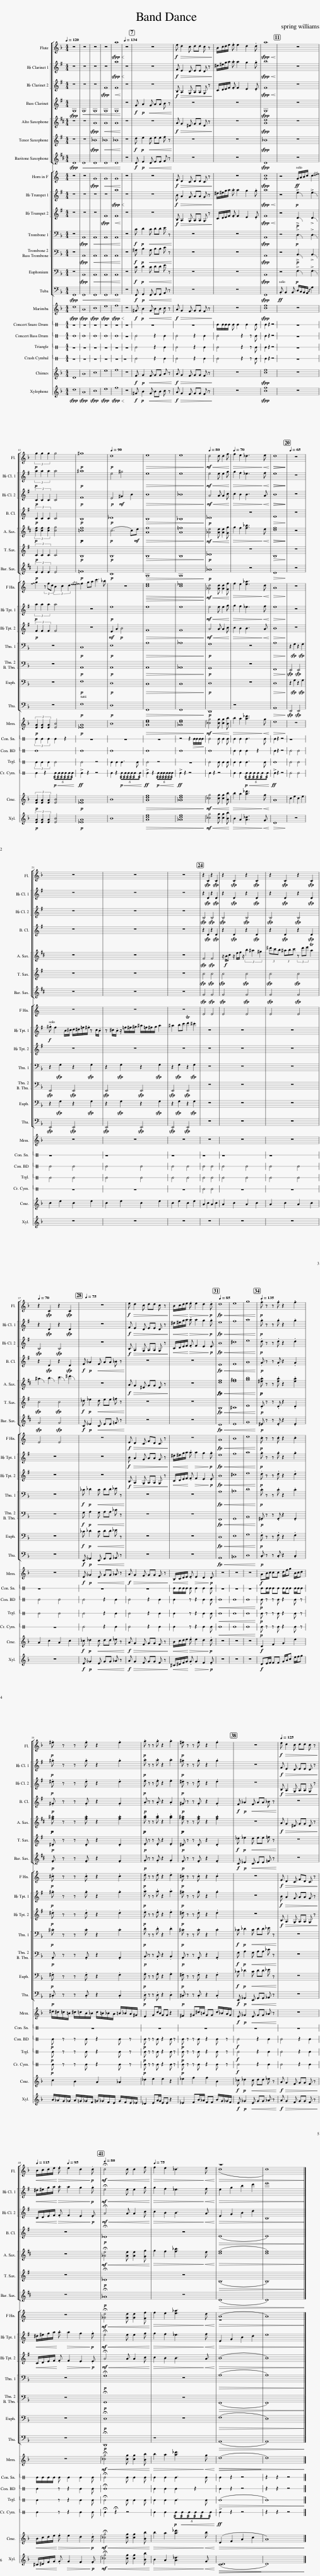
X:1
%%score [ ( 1 2 ) [ 3 4 ] 5 [ 6 7 8 ] ] [ 9 [ 10 11 ] [ 12 13 ] 14 15 ] 16 17 18 19 20 21 22
L:1/8
Q:1/4=120
M:4/4
I:linebreak $
K:F
V:1 treble
V:2 treble
V:3 treble transpose=-2
V:4 treble transpose=-2
V:5 treble transpose=-14
V:6 treble transpose=-9
V:7 treble transpose=-14
V:8 treble transpose=-21
V:9 treble transpose=-7
V:10 treble transpose=-2
V:11 treble transpose=-2
V:12 bass
V:13 bass
V:14 bass
V:15 bass
V:16 treble
V:17 perc stafflines=1
K:none
V:18 perc stafflines=1
K:none
V:19 perc stafflines=1
K:none
V:20 perc stafflines=1
K:none
V:21 treble
V:22 treble transpose=12
V:1
 z8 | z8 | z8 | z8 |!<(! a8!<)! | %5
[Q:1/4=134] z8 | z8 |!f! e!>(! d2 c dd c z!>)! | B/c/d/e/ .e e2 d2 .d |!<(! a8!<)! | %10
 z8 |$!p! (3g2 g2 g2 g4 |!p! ^g8 |[Q:1/4=90]!p! d8 |!>(! e8 | %15
 e8!>)! |!mf![Q:1/4=80]!<(! d4 d d2 f!<)! |[Q:1/4=70]!>(! f2 e2 _d3!>)!!<(! e!<)! |!>(!!>(! d8!>)!!>)! |[Q:1/4=65] z8 |$ %20
 z8 | z8 | z8 | z2 C2 z2 C2 | z2 C2 z2 C2 | %25
 z2 C2 z2 C2 |$[Q:1/4=70] z2 C2 z2 C2 |[Q:1/4=75] z8 |!f! e!>(! d2 c dd c z!>)! |!<(! B/c/d/e/!<)!!>(! .e e2 d2!>)!!p! .d | %30
[Q:1/4=85]!<(! d8 | e8 | g8!<)! |[Q:1/4=135]!p! .f z z .f z2 .f2 |$!p! .^f z z .f z2 .f2 | %35
!p! .g z z .g z2 .g2 |!p! .^f z z .f z2 .f2 | z8 |!f![Q:1/4=125] e!>(! d2 c dd c z!>)! |$[Q:1/4=115]!<(! B/c/d/e/!<)!!>(! .e[Q:1/4=95] e2 d2!>)!!p! .d | %40
!mf![Q:1/4=80]!<(! !fermata!d4 d d2 f!<)! |[Q:1/4=75]!>(! f2 e2 _d3!>)!!<(! e!<)! |!>(! (z8 | d8)!>)! |] %44
V:2
 x8 | x8 | x8 | x8 | x8 | %5
 x8 | x8 | x8 | x8 | x8 | %10
 x8 |$ x8 | x8 | x8 | x8 | %15
 x8 | x8 | x8 | x8 | x8 |$ %20
 x8 | x8 | x8 | x8 | x8 | %25
 x8 |$ x8 | x8 | x8 | x8 | %30
 x8 | x8 | x8 | x8 |$ x8 | %35
 x8 | x8 | x8 | x8 |$ x8 | %40
 x8 | x8 | d8 | x8 |] %44
V:3
[K:G] z8 | z8 | z8 | z8 |!<(! a8!<)! | %5
 z8 | z8 |!f! F!>(! E2 D EE D z!>)! | ^d/^e/g/a/ .a a2 g2 .g |!<(! b8!<)! | %10
 z8 |$!p! (3a2 a2 a2 a4 |!p! ^a8 | e4 ^g4 |!>(! e8 | %15
 e8!>)! |!mf!!<(! e4 e e2 g!<)! |!>(! g2 f2 _e3!>)!!<(! f!<)! |!>(!!>(! e8!>)!!>)! | z8 |$ %20
 z8 | z8 | z8 | z2 D2 z2 D2 | z2 D2 z2 D2 | %25
 z2 D2 z2 D2 |$ z2 D2 z2 D2 | z8 |!f! F!>(! E2 D EE D z!>)! |!<(! ^d/^e/g/a/!<)!!>(! .a a2 g2!>)!!p! .g | %30
!<(! e8 | f8 | a8!<)! |!p! .g z z .g z2 .g2 |$!p! .^g z z .g z2 .g2 | %35
!p! .a z z .a z2 .a2 |!p! .^g z z .g z2 .g2 | z8 |!f! F!>(! E2 D EE D z!>)! |$!<(! ^d/^e/g/a/!<)!!>(! .a a2 g2!>)!!p! .g | %40
!mf!!<(! !fermata!e4 e e2 g!<)! |!>(! g2 f2 _e3!>)!!<(! f!<)! |!>(! e2 g2 b2 d'2 | e'8!>)! |] %44
V:4
[K:G] z8 | z8 | z8 | F8 |!<(! F8!<)! | %5
 z8 | z8 |!f! B,!>(! A,2 G, A,A, G, z!>)! | C/D/E/F/ .F F2 E2 .E |!<(! F8!<)! | %10
 z8 |$!p! (3C2 C2 C2 C4 |!p! F8 |!p! E4!mf! ^G2 B2 |!>(! B8 | %15
 _B8!>)! |!mf!!<(! A4 A A2 c!<)! |!>(! c2 B2 B3!>)!!<(! A!<)! |!>(!!>(! B8!>)!!>)! | z8 |$ %20
 z8 | z8 | z8 | B,4 B,4 | B,4 B,4 | %25
 B,4 B,4 |$ B,4 B,4 | z8 |!f! B,!>(! A,2 G, A,A, G, z!>)! |!<(! C/D/E/F/!<)!!>(! .F F2 E2!>)!!p! .E | %30
!<(! B8 | ^c8 | e8!<)! |!p! .d z z .d z2 .d2 |$!p! .^d z z .d z2 .d2 | %35
!p! .e z z .e z2 .e2 |!p! .^d z z .d z2 .d2 | z8 |!f! B,!>(! A,2 G, A,A, G, z!>)! |$!<(! C/D/E/F/!<)!!>(! .F F2 E2!>)!!p! .E | %40
!mf!!<(! !fermata!A4 A A2 c!<)! |!>(! c2 B2 B3!>)!!<(! A!<)! |!>(! E2 G2 B2 d2 | B,8!>)! |] %44
V:5
[K:G] G,8 |!<(! G,8 | G,8 | G,8 | G,8!<)! | %5
 z8 |!f! G!p! A2!<(! G AA B z!<)! | z8 | z8 | G,8 | %10
 z8 |$!p! (3C2 C2 C2 C4 |!p! B,8 |!p! _D8 |!>(! B,8 | %15
 _B,8!>)! |!p! _D8 | z8 |!>(! E8!>)! | z8 |$ %20
 z8 | z8 | z8 | z2 D2 z2 D2 | z2 D2 z2 D2 | %25
 z2 D2 z2 D2 |$ z2 D2 z2 D2 |!f! F!p! _A2!<(! F AA _B z!<)! | z8 | z8 | %30
!<(! E8 | F8 | A8!<)! |!p! .G z z .G z2 .G2 |$!p! .^G z z .G z2 .G2 | %35
!p! .A z z .A z2 .A2 |!p! .^G z z .G z2 .G2 |!f! F!p! _A2!<(! F AA _B z!<)! | z8 |$ z8 | %40
!p! !fermata!_D8 | z8 |!>(! (E8 | E8)!>)! |] %44
V:6
[K:D] z8 | z8 | A8 |!<(! A8 | A8!<)! | %5
 z8 | z8 |!f! A!>(! G2 ^E GG E z!>)! | z8 | [Ad]8 | %10
 z8 |$!p! (3[cf]2 [cf]2 [cf]2 [cg]4 |!p!!p! [=cf]8 |!p! (c6 c)!mf!e |!>(! [Af]8 | %15
 [A=f]8!>)! |!mf!!<(! [_Ae]4 [Ae] [Ae]2 [Gg]!<)! |!>(! g2 f2 [f_b]3!>)!!<(! e!<)! |!>(!!>(! [df]8!>)!!>)! | z8 |$ %20
 z8 | z8 | z8 | F4 F4 | z/!f! B/c z/ e/f/ z/ (3b2 ^a2 ^g2 | %25
 (3^d'c'b (3^abc' (3z d'e' Ta2 |$ ^a2 b2 c'2 ^d'2 | z8 |!f! A!>(! G2 ^E GG E z!>)! | z8 | %30
!<(! [df]8 | [e^g]8 | [gb]8!<)! |!p!!p! .[^ea] z z .[ea] z2 .[ea]2 |$!p!!p! .[f^a] z z .[fa] z2 .[fa]2 | %35
!p!!p! .[gb] z z .[gb] z2 .[gb]2 |!p!!p! .[f^a] z z .[fa] z2 .[fa]2 | z8 |!f! A!>(! G2 ^E GG E z!>)! |$ z8 | %40
!mf!!<(! !fermata![_Ae]4 [Ae] [Ae]2 [Gg]!<)! |!>(! g2 f2 [f_b]3!>)!!<(! e!<)! |!>(! ([df]8 | [df]8)!>)! |] %44
V:7
[K:G] z8 | z8 | _B8 |!<(! _B8 | _B8!<)! | %5
 z8 |!f! d!p! e2!<(! d ee f z!<)! | z8 | z8 | _B8 | %10
 z8 |$!p! (3C2 C2 C2 C4 |!p! B,8 |!p! B,8 |!>(! B,8 | %15
 B,8!>)! |!p! _D8 | z8 |!>(! B,8!>)! | z8 |$ %20
 z8 | z8 | z8 | B4 B4 | B4 B4 | %25
 B4 B4 |$ B4 B4 |!f! _d!p! _e2!<(! d ee =f z!<)! | z8 | z8 | %30
!<(! B,8 | ^C8 | E8!<)! |!p! .D z z .D z2 .D2 |$!p! .^D z z .D z2 .D2 | %35
!p! .E z z .E z2 .E2 |!p! .^D z z .D z2 .D2 |!f! _d!p! _e2!<(! d ee =f z!<)! | z8 |$ z8 | %40
!p! !fermata!_D8 | z8 |!>(! (B,8 | B,8)!>)! |] %44
V:8
[K:D] D8 |!<(! D8 | D8 | D8 | D8!<)! | %5
 z8 |!f! D!p! E2!<(! D EE F z!<)! | z8 | z8 | D8 | %10
 z8 |$!p! (3E2 E2 E2 E4 |!p! =F8 |!p! C8 |!>(! A,8 | %15
 A,8!>)! |!p! _A8 | z8 |!>(! D8!>)! | z8 |$ %20
 z8 | z8 | z8 | F4 F4 | F4 F4 | %25
 F4 F4 |$ F4 F4 |!f! C!p! _E2!<(! C EE =F z!<)! | z8 | z8 | %30
!<(! D8 | E8 | G8!<)! |!p! .^E z z .E z2 .E2 |$!p! .F z z .F z2 .F2 | %35
!p! .G z z .G z2 .G2 |!p! .F z z .F z2 .F2 |!f! C!p! _E2!<(! C EE =F z!<)! | z8 |$ z8 | %40
!p! !fermata!_A8 | z8 |!>(! (D8 | D8)!>)! |] %44
V:9
[K:C] z8 | z8 | G8 |!<(! G8 | G8!<)! | %5
 z8 | z8 |!f! E!>(! D2 C DD C z!>)! | z8 | [Gc]8 | %10
 z4!ff! G/A/B/c/ !~(!c2 |$ !~)!g2 (3z fd (3B2 c2 !~(!d2 | !~)!f2 ga c'3 _b | z8 |!>(! [ce]8 | %15
 [c_e]8!>)! |!mf!!<(! [_Gd]4 [Gd] [Gd]2 [Ff]!<)! |!>(! f2 e2 [e_a]3!>)!!<(! d!<)! |!>(! A8!>)! | z8 |$ %20
 z8 | z8 | z8 | E4 E4 | E4 E4 | %25
 E4 E4 |$ E4 E4 | z8 |!f! E!>(! D2 C FD C z!>)! | z8 | %30
!<(! A8 | B8 | d8!<)! |!p! .c z z .c z2 .c2 |$!p! .^c z z .c z2 .c2 | %35
!p! .d z z .d z2 .d2 |!p! .^c z z .c z2 .c2 | z8 |!f! E!>(! D2 C FD C z!>)! |$ z8 | %40
!mf!!<(! !fermata![_Gd]4 [Gd] [Gd]2 [Ff]!<)! |!>(! f2 e2 [e_a]3!>)!!<(! d!<)! |!>(! (A8 | A8)!>)! |] %44
V:10
[K:G] z8 | z8 | z8 | z8 |!<(! a8!<)! | %5
 z8 | z8 |!f! B!>(! A2 G AA G z!>)! | ^d/^e/g/a/ .a a2 g2 .g |!<(! a8!<)! | %10
 z4!p! !>!e2 !>!e2 |$!p! (3a2 a2 a2 a4 | z8 |!p! e8 |!>(! e8 | %15
 e8!>)! |!mf!!<(! e4 e e2 g!<)! |!>(! g2 f2 _e3!>)!!<(! f!<)! |!>(! e8!>)! | z8 |$ %20
!f! .^g f2 B/^c/ d/^d/=f/.^f/ z c/.B/ | z ^c/.B/ z/ =f/^f/^g/ ^a/=f/^f/g/ a2 | ^a2 bc' Td'2 .^c'2 | z8 | z8 | %25
 z8 |$ z8 | z8 |!f! B!>(! A2 G AA G z!>)! |!<(! ^d/^e/g/a/!<)! .a!>(! a2 g2!>)!!p! .g | %30
!<(! e8 | f8 | a8!<)! |!p! .g z z .g z2 .g2 |$!p! .^g z z .g z2 .g2 | %35
!p! .a z z .a z2 .a2 |!p! .^g z z .g z2 .g2 | z8 |!f! B!>(! A2 G AA G z!>)! |$!<(! ^d/^e/g/a/!<)! .a!>(! a2 g2!>)!!p! .g | %40
!mf!!<(! !fermata!e4 e e2 g!<)! |!>(! g2 f2 _e3!>)!!<(! f!<)! |!>(! E2 G2 B2 d2 | e8!>)! |] %44
V:11
[K:G] z8 | z8 | z8 | F8 |!<(! F8!<)! | %5
 z8 | z8 |!f! B,!>(! A,2 G, A,A, G, z!>)! | C/D/E/F/ .F F2 E2 .E |!<(! F8!<)! | %10
 z4!p! !>!D2 !>!D2 |$!p! (3F2 F2 F2 F4 | z8 |!mf! E2 A2!p! B4 |!>(! G8 | %15
 G8!>)! |!mf!!<(! A4 A A2 c!<)! |!>(! c2 B2 B3!>)!!<(! A!<)! |!>(! B8!>)! | z8 |$ %20
 z8 | z8 | z8 | z8 | z8 | %25
 z8 |$ z8 | z8 |!f! B,!>(! A,2 G, A,A, G, z!>)! |!<(! C/D/E/F/!<)! .F!>(! F2 E2!>)!!p! .E | %30
!<(! B8 | ^c8 | e8!<)! |!p! .d z z .d z2 .d2 |$!p! .^d z z .d z2 .d2 | %35
!p! .e z z .e z2 .e2 |!p! .^d z z .d z2 .d2 | z8 |!f! B,!>(! A,2 G, A,A, G, z!>)! |$!<(! C/D/E/F/!<)! .F!>(! F2 E2!>)!!p! .E | %40
!mf!!<(! !fermata!A4 A A2 c!<)! |!>(! c2 B2 B3!>)!!<(! A!<)! |!>(! (B8 | B8)!>)! |] %44
V:12
 z8 | A,,8 |!<(! A,,8 | A,,8 | A,,8!<)! | %5
 z8 |!f! C!p! D2!<(! C DD E z!<)! | z8 | z8 | A,,8 | %10
 z4!p! !>!D,2 !>!D,2 |$ z8 |!p! C,8 |!p! E,8 |!>(! A,8 | %15
 _A,8!>)! |!p! G,8 | z8 |!>(! A,8!>)! | z2 G,2 z2 G,2 |$ %20
 z2 G,2 z2 G,2 | z2 G,2 z2 G,2 | z2 G,2 z2 G,2 | z8 | z8 | %25
 z8 |$ z8 |!f! _C!p! _D2!<(! C DD _E z!<)! | z8 | z8 | %30
!<(! A,8 | =B,8 | D8!<)! |!p! .C z z .C z2 .C2 |$!p! .^C z z .C z2 .C2 | %35
!p! .D z z .D z2 .D2 |!p! .^C z z .C z2 .C2 |!f! _C!p! _D2!<(! C DD _E z!<)! | z8 |$ z8 | %40
!p! !fermata!G,8 | z8 |!>(! (A,8 | A,8)!>)! |] %44
V:13
 z8 | A,,8 |!<(! A,,8 | A,,8 | A,,8!<)! | %5
 z8 |!f! ^G,!p! B,2!<(! G, B,B, C z!<)! | z8 | z8 | A,,8 | %10
 z4!p! !>!B,,2 !>!B,,2 |$ z8 |!p! A,,8 |!p! A,,8 |!>(! A,,8 | %15
 _A,,8!>)! |!p! G,,8 | z8 |!>(! F,,8!>)! | E,,4 E,,4 |$ %20
 E,,4 E,,4 | E,,4 E,,4 | E,,4 E,,4 | z8 | z8 | %25
 z8 |$ z8 |!f! G,!p! A,2!<(! G, A,A, _C z!<)! | z8 | z8 | %30
!<(! F,,8 | G,,8 | B,,8!<)! |!p! .^G,, z z .G,, z2 .G,,2 |$!p! .A,, z z .A,, z2 .A,,2 | %35
!p! .B,, z z .B,, z2 .B,,2 |!p! .A,, z z .A,, z2 .A,,2 |!f! G,!p! A,2!<(! G, A,A, _C z!<)! | z8 |$ z8 | %40
!p! !fermata!G,,8 | z8 |!>(! (F,,8 | F,,8)!>)! |] %44
V:14
 z8 | A,,8 |!<(! A,,8 | A,,8 | A,,8!<)! | %5
 z8 |!f! C!p! D2!<(! C DD E z!<)! | z8 | z8 | A,,8 | %10
 z4!p! !>!F,2 !>!F,2 |$ z8 |!p! F,8 |!p! D,8 |!>(! C,8 | %15
 C,8!>)! |!p! D,8 | z8 |!>(! D,8!>)! | z2 G,2 z2 G,2 |$ %20
 z2 G,2 z2 G,2 | z2 G,2 z2 G,2 | z2 G,2 z2 G,2 | z8 | z8 | %25
 z8 |$ z8 |!f! _C!p! _D2!<(! C DD _E z!<)! | z8 | z8 | %30
!<(! D,8 | E,8 | G,8!<)! |!p! .F, z z .F, z2 .F,2 |$!p! .^F, z z .F, z2 .F,2 | %35
!p! .G, z z .G, z2 .G,2 |!p! .^F, z z .F, z2 .F,2 |!f! _C!p! _D2!<(! C DD _E z!<)! | z8 |$ z8 | %40
!p! !fermata!D,8 | z8 |!>(! (F,8 | D,8)!>)! |] %44
V:15
 F,,8 |!<(! F,,8 | F,,8 | F,,8 | F,,8!<)! | %5
 z8 |!f! F,,!p! G,,2!<(! F,, G,,G,, A,, z!<)! | z8 | z8 | F,,8 | %10
!ff! .B,, B,,2 B,, D,/C,/B,,/!~(!A,,/ !~)!A,2 |$ z8 |!p! F,8 |!p! D,8 |!>(! F,,8 | %15
 F,,8!>)! |!p! D,,8 | z8 |!>(! A,,8!>)! | E,,4 E,,4 |$ %20
 E,,4 E,,4 | E,,4 E,,4 | E,,4 E,,4 | z8 | z8 | %25
 z8 |$ z8 |!f! E,,!p! _G,,2!<(! E,, G,,G,, _A,, z!<)! | z8 | z8 | %30
!<(! A,,8 | =B,,8 | D,8!<)! |!p! .C, z z .C, z2 .C,2 |$!p! .^C, z z .C, z2 .C,2 | %35
!p! .D, z z .D, z2 .D,2 |!p! .^C, z z .C, z2 .C,2 |!f! E,,!p! _G,,2!<(! E,, G,,G,, _A,, z!<)! | z8 |$ z8 | %40
!p! !fermata!D,,8 | z8 |!>(! (A,,8 | A,,8)!>)! |] %44
V:16
 d8 | A8 | c8 | e8 |!<(! f8!<)! | %5
 z8 |!f! ^G!p! B2!<(! G BB c z!<)! |!f! A!>(! G2 F GG F z!>)! | z8 | [cf]8 | %10
 z8 |$!p! (3[EA]2 [EA]2 [EA]2 [EB]4 |!p! [_EA]8 | B8 |!>(! [Adf]8 | %15
 [_Adf]8!>)! |!mf!!<(! [_cg]4 [cg] [cg]2 [Bb]!<)! |!>(! b2 a2 [a_d']3!>)!!<(! g!<)! |!>(! d8!>)! | z8 |$ %20
 z8 | z8 | z8 | z8 | z8 | %25
 z8 |$ z8 |!f! E!p! _G2!<(! E GG _A z!<)! |!f! A!>(! G2 F GG F z!>)! |!<(! B,/C/D/E/!<)! .E!>(! E2 D2!>)!!p! .D | %30
 z8 | z8 | z8 |!f! AB/c/ cc d/f/g B/c/d |$ ^d/^c/=c/=B/ ^c/=c/B/_B/ c/=B/_B/A/ =B/_B/A/^G/ | %35
 E2 Gc/B/ GG z2 | ^F2 ^G^c/=B/ GG c/_B/A/G/ |!f! E!p! _G2!<(! E GG _A z!<)! | z8 |$ z8 | %40
!mf!!<(! !fermata![_cg]4 [cg] [cg]2 [Bb]!<)! |!>(! b2 a2 [a_d']3!>)!!<(! g!<)! |!>(!!>(! (d8!>)! | d8)!>)! |] %44
V:17
[K:C] z8 | z8 | z8 | z8 | z8 | %5
 z8 | z8 | z8 | E/E/E/E/ E E2 E2 E | E2 z2 z4 | %10
 z8 |$ (3E2 E2 E2 E2 z2 | z8 | z8 | z8 | %15
 z4 z2!>(! E/E/E/E/!>)! | E4 E E2 E | E2 E2 E3 E | E2 z2 z4 | z8 |$ %20
 z8 | z8 | z8 | z8 | z8 | %25
 z8 |$ z8 | z8 | z8 | E/E/E/E/ E E2 E2 E | %30
 z8 | z8 | z8 | EE/E/ EE E/E/E E/E/E |$ z8 | %35
 z8 | z8 | z8 | z8 |$ E/E/E/E/ E E2 E2 E | %40
 !fermata!E4 E E2 E | E2 E2 E3 E | E2 z2 z4 | z2 z2 z4 |] %44
V:18
[K:C] E8 | E8 | E8 | E8 | E8 | %5
 z8 | E4 z2 E2 | E4 z2 E2 | E4 z2 z E | E2 z2 z4 | %10
 z8 |$ E8 | E8 | E8 | E8 | %15
 E8 | E8 | E2 E2 E2 z2 | E2 z2 z4 | E4 E4 |$ %20
 E4 E4 | E4 E4 | E4 E4 | E4 E4 | E4 E4 | %25
 E4 E4 |$ E4 E4 | E4 z2 E2 | E4 z2 E2 | E2 z z2 E2 E | %30
!<(! E8 | E8 | E8!<)! |!p! E z z E z2 E z |$!p! E z z E z2 E z | %35
!p! E z z E z2 E z |!p! E z z E z2 E z |!f! E4 z2 E2 | E4 z2 E2 |$ E2 z z2 E2 E | %40
 !fermata!E8 | E2 E2 E2 z2 | E2 z2 z4 | z2 z2 z4 |] %44
V:19
[K:C] z8 | z8 | z8 | z8 | z8 | %5
 z8 | E4 z2 E2 | E4 z2 E2 | E4 z2 z E | E2 z2 z4 | %10
 z8 |$ (3E2 E2 E2 E4 | E4 z4 | E2 E2 E3 E | E4 z4 | %15
 z8 | E4 E E2 E | E2 E2 E3 E | E8 | E4 E4 |$ %20
 E4 E4 | E4 E4 | E4 E4 | E4 E4 | E4 E4 | %25
 E4 E4 |$ E4 E4 | E4 z2 E2 | E4 z2 E2 | E2 z z2 E2 E | %30
!<(! E8 | E8 | E8!<)! |!p! E z z E z2 E z |$!p! E z z E z2 E z | %35
!p! E z z E z2 E z |!p! E z z E z2 E z |!f! E4 z2 E2 | E4 z2 E2 |$ E2 z z2 E2 E | %40
 !fermata!E4 E E2 E | E2 E2 E3 E |!>(! (E8 | E8)!>)! |] %44
V:20
[K:C] z8 | z8 | z8 | z8 | z8 | %5
 z8 | E4 z2 E2 | E4 z2 E2 | E4 z2 z E | E2 z2 z4 | %10
 z8 |$ E2 z2!p! (6:4:6!//!E!<(!!//!E!//!E!//!E!//!E!//!E!<)! |!ff! !>!E2 z2 z4 | E2 z2!p! (6:4:6!//!E!<(!!//!E!//!E!//!E!//!E!//!E!<)! |!ff! !>!E2 z2!p! (6:4:6!//!E!<(!!//!E!//!E!//!E!//!E!//!E!<)! | %15
!ff! !>!E2 z2 z4 | E2 z2 z4 | E2 E2!p! (6:4:6!//!E!<(!!//!E!//!E!//!E!//!E!//!E!<)! |!ff! !>!E2 z2 z4 | E4 E4 |$ %20
 z8 | z8 | z8 | E4 E4 | z8 | %25
 z8 |$ z8 | E4 z2 E2 | E4 z2 E2 | E2 z z2 E2 E | %30
!<(! E8 | E8 | E8!<)! |!p! E z z E z2 E z |$!p! E z z E z2 E z | %35
!p! E z z E z2 E z |!p! E z z E z2 E z |!f! E4 z2 E2 | E4 z2 E2 |$ E2 z z2 E2 E | %40
 !fermata!E2 !fermata!z2 z4 | E2 E2!p! (6:4:6!//!E!<(!!//!E!//!E!//!E!//!E!//!E!<)! |!ff! !>!E2 z2 z4 | z2 z2 z4 |] %44
V:21
 D8 | A8 | c8 | e8 | f8 | %5
 z8 |!f! F!p! G2!<(! F GG A z!<)! |!f! A!>(! G2 F GG F z!>)! | z8 | [cf]8 | %10
 z8 |$!p! (3[EA]2 [EA]2 [EA]2 [EB]4 |!p! [_EA]8 | B8 |!>(! [Adf]8 | %15
 [_Adf]8!>)! |!mf!!<(! [_cg]4 [cg] [cg]2 [Bb]!<)! |!>(! b2 a2 [a_d']3!>)!!<(! g!<)! | A8 | c2 e2 c2 e2 |$ %20
 c2 e2 c2 e2 | c2 e2 c2 e2 | c2 e2 c2 e2 | A2 c2 A2 c2 | A2 c2 A2 c2 | %25
 A2 c2 A2 c2 |$ A2 c2 A2 c2 |!f! _c!p! _d2!<(! c dd _e z!<)! |!f! A!>(! G2 F GG F z!>)! |!<(! B/c/d/e/!<)!!>(! .e e2 d2!>)!!p! .d | %30
 z8 | z8 | z8 |!f! D2 F2 G2 e2 |$ c2 B2 A2 _A2 | %35
 _d2 e2 e2 z2 | _e2 f2 f2 B2 |!f! _c!p! _d2!<(! c dd _e z!<)! |!f! A!>(! G2 F GG F z!>)! |$!<(! B/c/d/e/!<)!!>(! .e e2 d2!>)!!p! .d | %40
!mf!!<(! !fermata![_cg]4 [cg] [cg]2 [Bb]!<)! |!>(! b2 a2 [a_d']3!>)!!<(! b!<)! |!>(! (D2 F2 A2 c2 | A8)!>)! |] %44
V:22
 d8 | A8 | c8 | e8 |!<(! f8!<)! | %5
 z8 |!f! ^G!p! B2!<(! G BB c z!<)! |!f! A!>(! G2 F GG F z!>)! | z8 | [cf]8 | %10
 z8 |$!p! (3[EA]2 [EA]2 [EA]2 [EB]4 |!p! [_EA]8 | B8 |!>(! [Adf]8 | %15
 [_Adf]8!>)! |!mf!!<(! [_cg]4 [cg] [cg]2 [Bb]!<)! |!>(! B2 A2 [A_d]3!>)!!<(! G!<)! |!>(! D8!>)! | z8 |$ %20
 z8 | z8 | z8 | z8 | z8 | %25
 z8 |$ z8 |!f! E!p! _G2!<(! E GG _A z!<)! |!f! A!>(! G2 F GG F z!>)! |!<(! ^C/^D/F/G/!<)! .G!>(! G2 F2!>)!!p! .F | %30
 z8 | z8 | z8 |!f! DE/F/ FF G/B/c e/f/g |$ B/_A/G/_G/ A/=G/_G/F/ =G/_G/F/E/ G/F/E/_E/ | %35
 _D2 EA/G/ EE z2 | _E2 FB/_A/ FF B/G/_G/F/ |!f! E!p! _G2!<(! E GG _A z!<)! |!f! A!>(! G2 F GG F z!>)! |$!<(! ^C/^D/F/G/!<)! .G!>(! G2 F2!>)!!p! .F | %40
!mf!!<(! !fermata![_cg]4 [cg] [cg]2 [Bb]!<)! |!>(! B2 A2 [A_d]3!>)!!<(! G!<)! |!>(!!>(! ([CD]8!>)! | D8)!>)! |] %44
